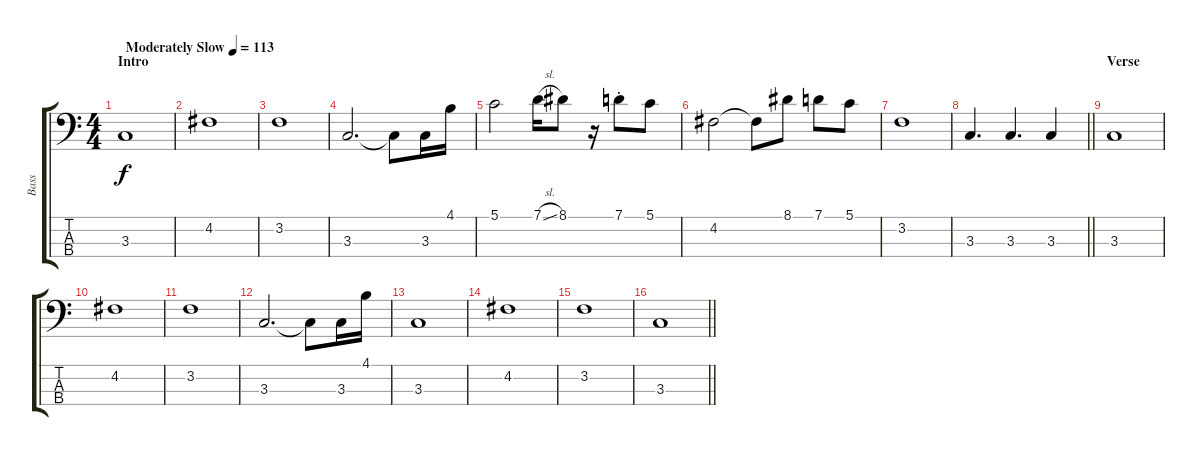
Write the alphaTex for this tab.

\track ("Bass" "Bass") {instrument electricbassfinger}
\staff {score tabs}
\tuning (G2 D2 A1 E1) {hide}
\ts (4 4)
\section ("" "Intro")
\tempo (113 "Moderately Slow")
\clef f4
\ks c
3.3.1{dy f instrument electricbassfinger} |
4.2.1 |
3.2.1 |
3.3.2{d} 3.3{t}.8 3.3.16 4.1.16 |
5.1.2 7.1{sl}.16 8.1.8 r.16 7.1{st}.8 5.1.8 |
4.2.2 4.2{t}.8 8.1.8 7.1.8 5.1.8 |
3.2.1 |
\barLineRight lightlight
3.3.4{d} 3.3.4{d} 3.3.4 |
\section ("" "Verse")
3.3.1 |
4.2.1 |
3.2.1 |
3.3.2{d} 3.3{t}.8 3.3.16 4.1.16 |
3.3.1 |
4.2.1 |
3.2.1 |
\barLineRight lightlight
3.3.1
